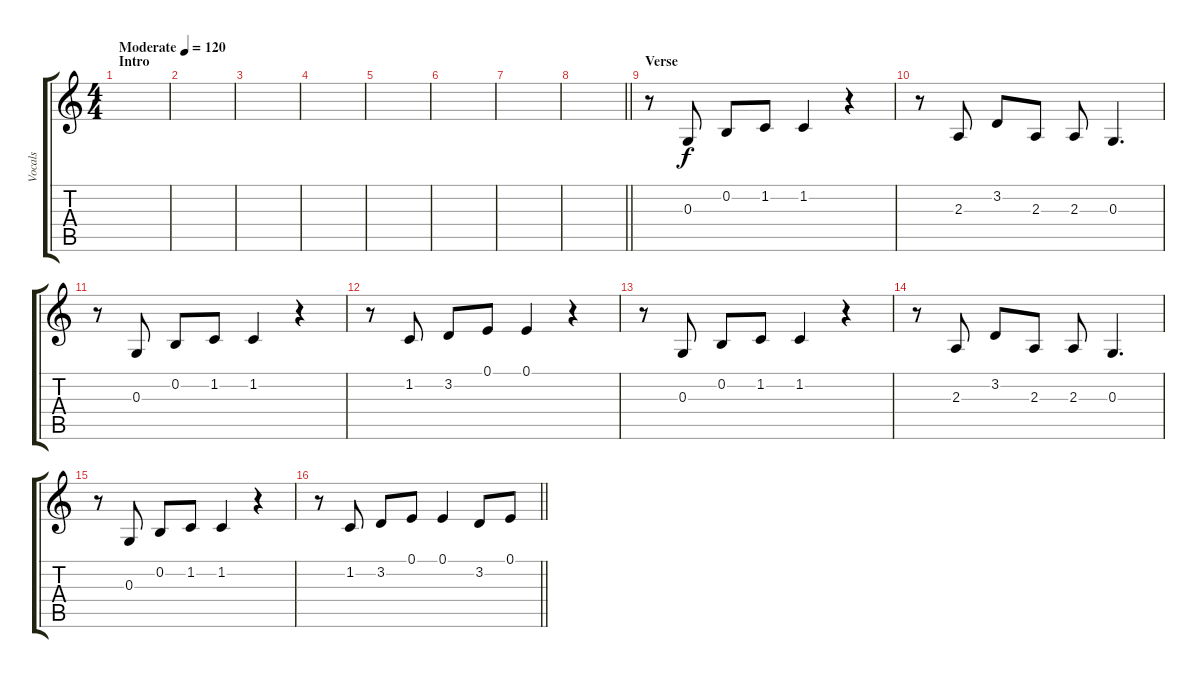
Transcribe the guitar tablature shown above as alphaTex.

\track ("Vocals" "Vocals") {instrument lead8bassandlead}
\staff {score tabs}
\tuning (E4 B3 G3 D3 A2 E2) {hide}
\ts (4 4)
\section ("" "Intro")
\tempo (120 "Moderate")
\clef g2
\ks c
|
|
|
|
|
|
|
\barLineRight lightlight
|
\section ("" "Verse")
r.8 0.3.8 0.2.8 1.2.8 1.2.4 r.4 |
r.8 2.3.8 3.2.8 2.3.8 2.3.8 0.3.4{d} |
r.8 0.3.8 0.2.8 1.2.8 1.2.4 r.4 |
r.8 1.2.8 3.2.8 0.1.8 0.1.4 r.4 |
r.8 0.3.8 0.2.8 1.2.8 1.2.4 r.4 |
r.8 2.3.8 3.2.8 2.3.8 2.3.8 0.3.4{d} |
r.8 0.3.8 0.2.8 1.2.8 1.2.4 r.4 |
\barLineRight lightlight
r.8 1.2.8 3.2.8 0.1.8 0.1.4 3.2.8 0.1.8
